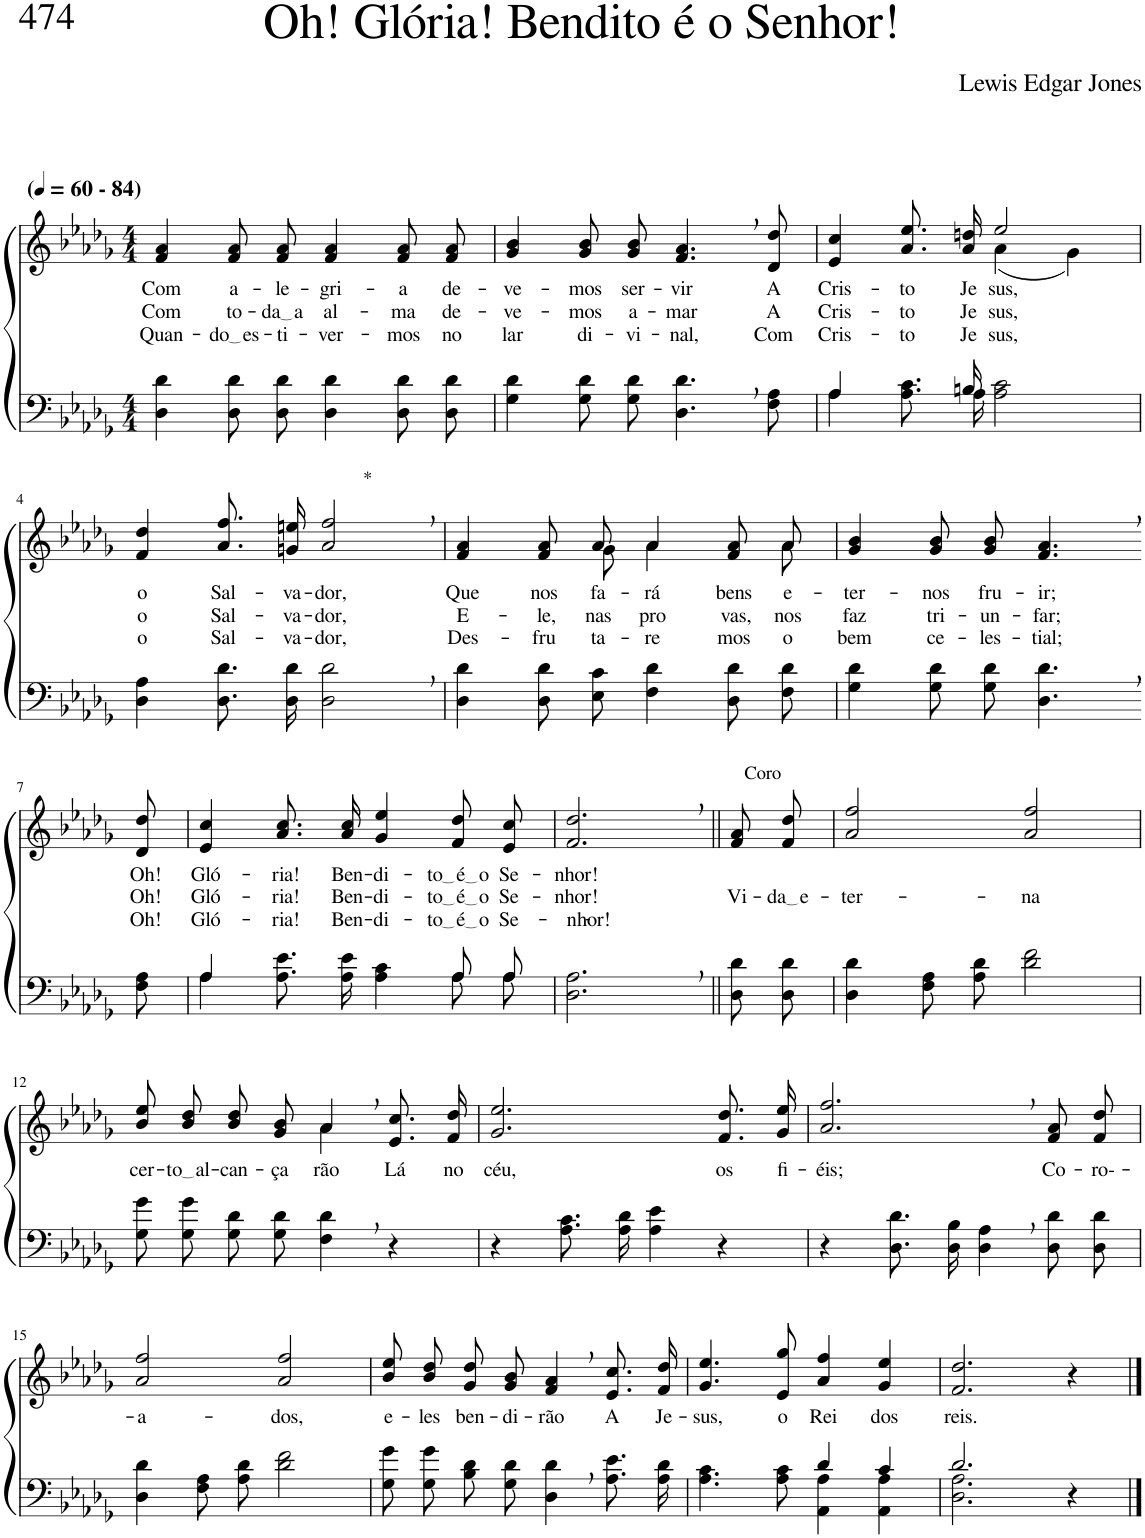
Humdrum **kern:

**kern	**kern	**text	**text	**text
*part2	*part1	*part1	*part1	*part1
*staff2	*staff1	*staff1	*staff1	*staff1
*I"Parte III e IV	*I"Parte I e II	*	*	*
*clefF4	*clefG2	*	*	*
*Trd2c3	*Trd2c3	*	*	*
*k[b-e-a-d-g-]	*k[b-e-a-d-g-]	*	*	*
*M4/4	*M4/4	*	*	*
*MM60	*MM60	*	*	*
=1	=1	=1	=1	=1
!	!LO:TX:a:B:t=(	!	!	!
!	!LO:TX:a:B:t=- 84)	!	!	!
!	!	!LO:LY:b	!LO:LY:b	!LO:LY:b
4D-\ 4d-\	4f/ 4a-/	Com	Com	Quan-
!	!	!LO:LY:b	!LO:LY:b	!LO:LY:b
8D-\ 8d-\L	8f/ 8a-/L	a-	to-	do es
!	!	!LO:LY:b	!LO:LY:b	!LO:LY:b
8D-\ 8d-\J	8f/ 8a-/J	-le-	da a	-ti-
!	!	!LO:LY:b	!LO:LY:b	!LO:LY:b
4D-\ 4d-\	4f/ 4a-/	-gri-	al-	-ver-
!	!	!LO:LY:b	!LO:LY:b	!LO:LY:b
8D-\ 8d-\L	8f/ 8a-/L	-a	-ma	-mos
!	!	!LO:LY:b	!LO:LY:b	!LO:LY:b
8D-\ 8d-\J	8f/ 8a-/J	de-	de-	no
=2	=2	=2	=2	=2
!	!	!LO:LY:b	!LO:LY:b	!LO:LY:b
4G-\ 4d-\	4g-/ 4b-/	-ve-	-ve-	lar
!	!	!LO:LY:b	!LO:LY:b	!LO:LY:b
8G-\ 8d-\L	8g-/ 8b-/L	-mos	-mos	di-
!	!	!LO:LY:b	!LO:LY:b	!LO:LY:b
8G-\ 8d-\J	8g-/ 8b-/J	ser-	a-	-vi-
!	!	!LO:LY:b	!LO:LY:b	!LO:LY:b
4.D-\, 4.d-\,	4.f/, 4.a-/,	-vir	-mar	-nal,
!	!	!LO:LY:b	!LO:LY:b	!LO:LY:b
8F\ 8A-\	8d-/ 8dd-/	A	A	Com
=3	=3	=3	=3	=3
*^	*	*	*	*
!	!	!	!LO:LY:b	!LO:LY:b	!LO:LY:b
*	*	*^	*	*	*
4A-\	4A-/	4e-/ 4cc/	2ryy	Cris-	Cris-	Cris-
!	!	!	!	!LO:LY:b	!LO:LY:b	!LO:LY:b
8.A-\ 8.c\L	8.ryy	8.a-\ 8.ee-\L	.	-to	-to	-to
!	!	!	!	!LO:LY:b	!LO:LY:b	!LO:LY:b
16A-\Jk	16Bn/	16a-\ 16ddn\Jk	.	Je-	Je-	Je-
!	!	!	!	!LO:LY:b	!LO:LY:b	!LO:LY:b
2A-\ 2c\	2ryy	2ee-/	(4a-\	-sus,	-sus,	-sus,
.	.	.	4g-\)	.	.	.
*v	*v	*	*	*	*	*
!!LO:LB:g=z
=4	=4	=4	=4	=4	=4
!	!	!	!LO:LY:b	!LO:LY:b	!LO:LY:b
*	*v	*v	*	*	*
4D-\ 4A-\	4f/ 4dd-/	o	o	o
!	!	!LO:LY:b	!LO:LY:b	!LO:LY:b
8.D-\ 8.d-\L	8.a-\ 8.ff\L	Sal-	Sal-	Sal-
!	!	!LO:LY:b	!LO:LY:b	!LO:LY:b
16D-\ 16d-\Jk	16gn\ 16een\Jk	-va-	-va-	-va-
!	!LO:TX:a:t=*	!	!	!
!	!	!LO:LY:b	!LO:LY:b	!LO:LY:b
2D-\, 2d-\,	2a-/, 2ff/,	-dor,	-dor,	-dor,
=5	=5	=5	=5	=5
*	*^	*	*	*
!	!	!	!LO:LY:b	!LO:LY:b	!LO:LY:b
4D-\ 4d-\	4.ryy	4f/ 4a-/	Que	-E-	Des-
!	!	!	!LO:LY:b	!LO:LY:b	!LO:LY:b
8D-\ 8d-\L	.	8f/ 8a-/L	nos	-le,	-fru-
!	!	!	!LO:LY:b	!LO:LY:b	!LO:LY:b
8E-\ 8c\J	8g-\	8a-/J	fa-	nas	-ta-
!	!	!	!LO:LY:b	!LO:LY:b	!LO:LY:b
4F\ 4d-\	4a-\	4a-/	-rá	pro-	-re-
!	!	!	!LO:LY:b	!LO:LY:b	!LO:LY:b
8D-\ 8d-\L	8ryy	8f/ 8a-/L	bens	-vas,	-mos
!	!	!	!LO:LY:b	!LO:LY:b	!LO:LY:b
8F\ 8d-\J	8a-\	8a-/J	e-	nos	o
=6	=6	=6	=6	=6	=6
!	!	!	!LO:LY:b	!LO:LY:b	!LO:LY:b
*	*v	*v	*	*	*
4G-\ 4d-\	4g-/ 4b-/	-ter-	faz	bem
!	!	!LO:LY:b	!LO:LY:b	!LO:LY:b
8G-\ 8d-\L	8g-/ 8b-/L	-nos	tri-	ce-
!	!	!LO:LY:b	!LO:LY:b	!LO:LY:b
8G-\ 8d-\J	8g-/ 8b-/J	fru-	-un-	-les-
!	!	!LO:LY:b	!LO:LY:b	!LO:LY:b
4.D-\, 4.d-\,	4.f/, 4.a-/,	-ir;	-far;	-tial;
!!LO:LB:g=z
=7-	=7-	=7-	=7-	=7-
!	!	!LO:LY:b	!LO:LY:b	!LO:LY:b
8F\ 8A-\	8d-/ 8dd-/	Oh!	Oh!	Oh!
=8	=8	=8	=8	=8
*^	*	*	*	*
!	!	!	!LO:LY:b	!LO:LY:b	!LO:LY:b
4A-\	4A-/	4e-/ 4cc/	Gló-	Gló-	Gló-
!	!	!	!LO:LY:b	!LO:LY:b	!LO:LY:b
8.A-\ 8.e-\L	2ryy	8.a-\ 8.cc\L	-ria!	-ria!	-ria!
!	!	!	!LO:LY:b	!LO:LY:b	!LO:LY:b
16A-\ 16e-\Jk	.	16a-\ 16cc\Jk	Ben-	Ben-	Ben-
!	!	!	!LO:LY:b	!LO:LY:b	!LO:LY:b
4A-\ 4c\	.	4g-/ 4ee-/	-di-	-di-	-di-
!	!	!	!LO:LY:b	!LO:LY:b	!LO:LY:b
8A-\L	8A-/L	8f/ 8dd-/L	to é o	to é o	to é o
!	!	!	!LO:LY:b	!LO:LY:b	!LO:LY:b
8A-\J	8A-/J	8e-/ 8cc/J	Se-	Se-	Se-
=9	=9	=9	=9	=9	=9
!	!	!LO:TX:a:t=Coro	!	!	!
!	!	!	!LO:LY:b	!LO:LY:b	!LO:LY:b
*v	*v	*	*	*	*
2.D-\, 2.A-\,	2.f/, 2.dd-/,	-nhor!	-nhor!	-nhor!-
=10||	=10||	=10||	=10||	=10||
!	!	!	!LO:LY:b	!
8D-\ 8d-\L	8f/ 8a-/L	.	Vi-	.
!	!	!	!LO:LY:b	!
8D-\ 8d-\J	8f/ 8dd-/J	.	da e	.
=11	=11	=11	=11	=11
!	!	!	!LO:LY:b	!
4D-\ 4d-\	2a-/ 2ff/	.	-ter-	.
8F\ 8A-\L	.	.	.	.
8A-\ 8d-\J	.	.	.	.
!	!	!	!LO:LY:b	!
2d-\ 2f\	2a-/ 2ff/	.	-na	.
!!LO:LB:g=z
=12	=12	=12	=12	=12
!	!	!LO:LY:b	!	!
*	*^	*	*	*
8G-\ 8g-\L	8b-\ 8ee-\L	2ryy	-cer-	.	.
!	!	!	!LO:LY:b	!	!
8G-\ 8g-\J	8b-\ 8dd-\J	.	to al	.	.
!	!	!	!LO:LY:b	!	!
8G-\ 8d-\L	8b-\ 8dd-\L	.	-can-	.	.
!	!	!	!LO:LY:b	!	!
8G-\ 8d-\J	8g-\ 8b-\J	.	-ça-	.	.
!	!	!	!LO:LY:b	!	!
4F\, 4d-\,	4a-,/	4a-\	-rão	.	.
!	!	!	!LO:LY:b	!	!
4r	8.e-/ 8.cc/L	4ryy	Lá	.	.
!	!	!	!LO:LY:b	!	!
.	16f/ 16dd-/Jk	.	no	.	.
*	*v	*v	*	*	*
=13	=13	=13	=13	=13
!	!	!LO:LY:b	!	!
4r	2.g-/ 2.ee-/	céu,	.	.
8.A-\ 8.c\L	.	.	.	.
16A-\ 16d-\Jk	.	.	.	.
4A-\ 4e-\	.	.	.	.
!	!	!LO:LY:b	!	!
4r	8.f\ 8.dd-\L	os	.	.
!	!	!LO:LY:b	!	!
.	16g-\ 16ee-\Jk	fi-	.	.
=14	=14	=14	=14	=14
!	!	!LO:LY:b	!	!
4r	2.a-/, 2.ff/,	-éis;	.	.
8.D-\ 8.d-\L	.	.	.	.
16D-\ 16B-\Jk	.	.	.	.
4D-\, 4A-\,	.	.	.	.
!	!	!LO:LY:b	!	!
8D-\ 8d-\L	8f/ 8a-/L	Co-	.	.
!	!	!LO:LY:b	!	!
8D-\ 8d-\J	8f/ 8dd-/J	-ro--	.	.
!!LO:LB:g=z
=15	=15	=15	=15	=15
!	!	!LO:LY:b	!	!
4D-\ 4d-\	2a-/ 2ff/	-a-	.	.
8F\ 8A-\L	.	.	.	.
8A-\ 8d-\J	.	.	.	.
!	!	!LO:LY:b	!	!
2d-\ 2f\	2a-/ 2ff/	-dos,	.	.
=16	=16	=16	=16	=16
!	!	!LO:LY:b	!	!
8G-\ 8g-\L	8b-\ 8ee-\L	e-	.	.
!	!	!LO:LY:b	!	!
8G-\ 8g-\J	8b-\ 8dd-\J	-les	.	.
!	!	!LO:LY:b	!	!
8B-\ 8d-\L	8g-/ 8dd-/L	ben-	.	.
!	!	!LO:LY:b	!	!
8G-\ 8d-\J	8g-/ 8b-/J	-di-	.	.
!	!	!LO:LY:b	!	!
4D-\, 4d-\,	4f/, 4a-/,	-rão	.	.
!	!	!LO:LY:b	!	!
8.A-\ 8.e-\L	8.e-/ 8.cc/L	A	.	.
!	!	!LO:LY:b	!	!
16A-\ 16d-\Jk	16f/ 16dd-/Jk	Je-	.	.
=17	=17	=17	=17	=17
*^	*	*	*	*
!	!	!	!LO:LY:b	!	!
2ryy	4.A-\ 4.c\	4.g-/ 4.ee-/	-sus,	.	.
!	!	!	!LO:LY:b	!	!
.	8A-\ 8c\	8e-/ 8gg-/	o	.	.
!	!	!	!LO:LY:b	!	!
4d-/	4AA-\ 4A-\	4a-/ 4ff/	Rei	.	.
!	!	!	!LO:LY:b	!	!
4c/	4AA-\ 4A-\	4g-/ 4ee-/	dos	.	.
=18	=18	=18	=18	=18	=18
!	!	!	!LO:LY:b	!	!
2.d-/	2.D-\ 2.A-\	2.f/ 2.dd-/	reis.	.	.
4r	4ryy	4r	.	.	.
*v	*v	*	*	*	*
==	==	==	==	==
*-	*-	*-	*-	*-
